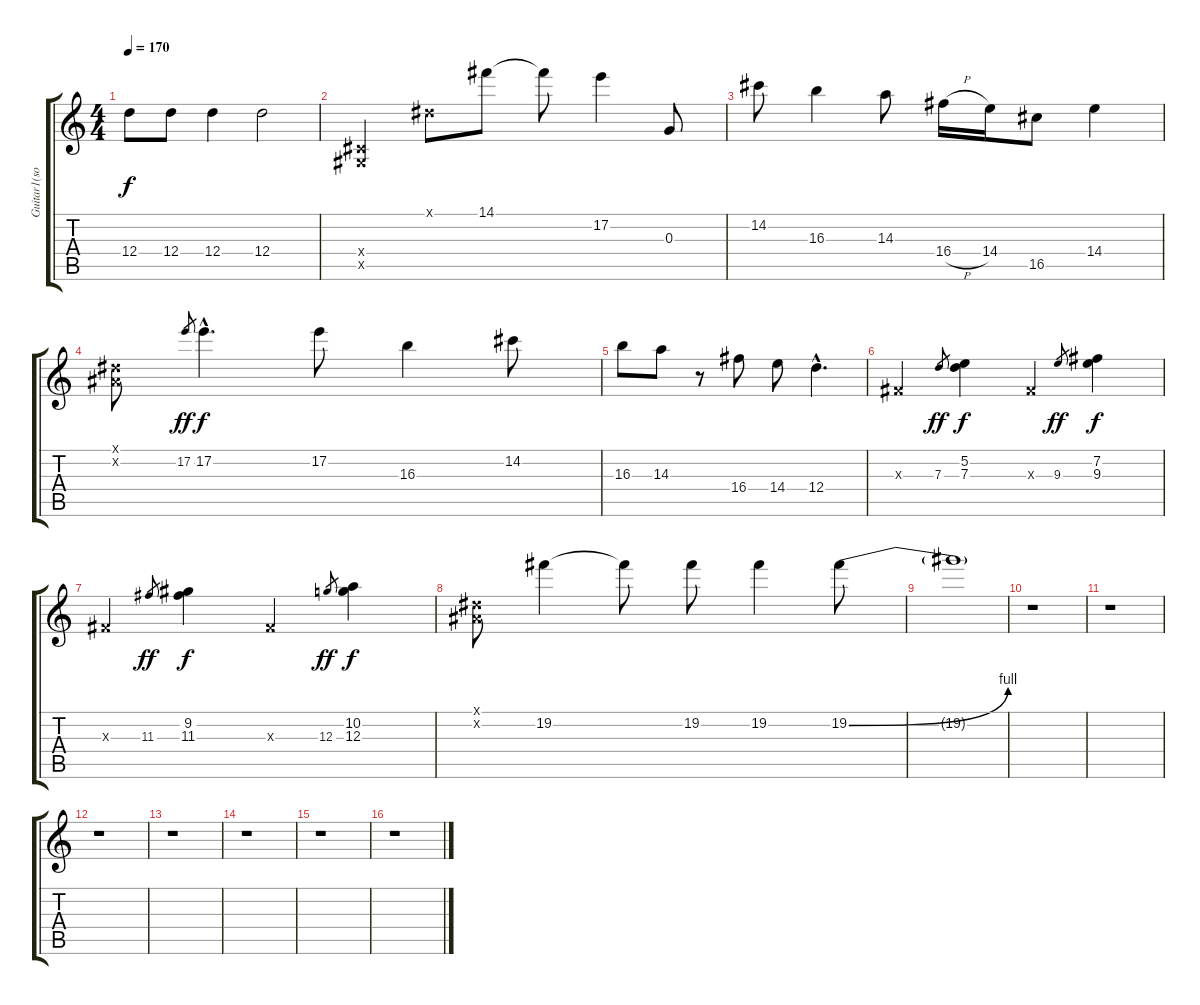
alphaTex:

\track ("Guitar1(solo)" "Guitar1(so") {instrument distortionguitar}
\staff {score tabs}
\tuning (E4 B3 G3 D3 A2 E2) {hide}
\ts (4 4)
\tempo 170
\clef g2
\ks c
12.4.8{dy f} 12.4.8 12.4.4 12.4.2 |
(-1.4{x} -1.5{x}).4 -1.1{x}.8 14.1.8 14.1{t}.8 17.2.4 0.3.8 |
14.2.8 16.3.4 14.3.8 16.4{h}.16 14.4.16 16.5.8 14.4.4 |
(-1.1{x} -1.2{x}).8 17.2.8{gr dy ff} 17.2{hac}.4{d dy f} 17.2.8 16.3.4 14.2.8 |
16.3.8 14.3.8 r.8 16.4.8 14.4.8 12.4{hac}.4{d} |
-1.3{x}.4 7.3.8{gr dy ff} (5.2 7.3).4{dy f} -1.3{x}.4 9.3.8{gr dy ff} (7.2 9.3).4{dy f} |
-1.3{x}.4 11.3.8{gr dy ff} (9.2 11.3).4{dy f} -1.3{x}.4 12.3.8{gr dy ff} (10.2 12.3).4{dy f} |
(-1.1{x} -1.2{x}).8 19.2.4 19.2{t}.8 19.2.8 19.2.4 19.2{be (bend 0 0 60 4)}.8 |
19.2{t}.1 |
r.1 |
r.1 |
r.1 |
r.1 |
r.1 |
r.1 |
r.1
